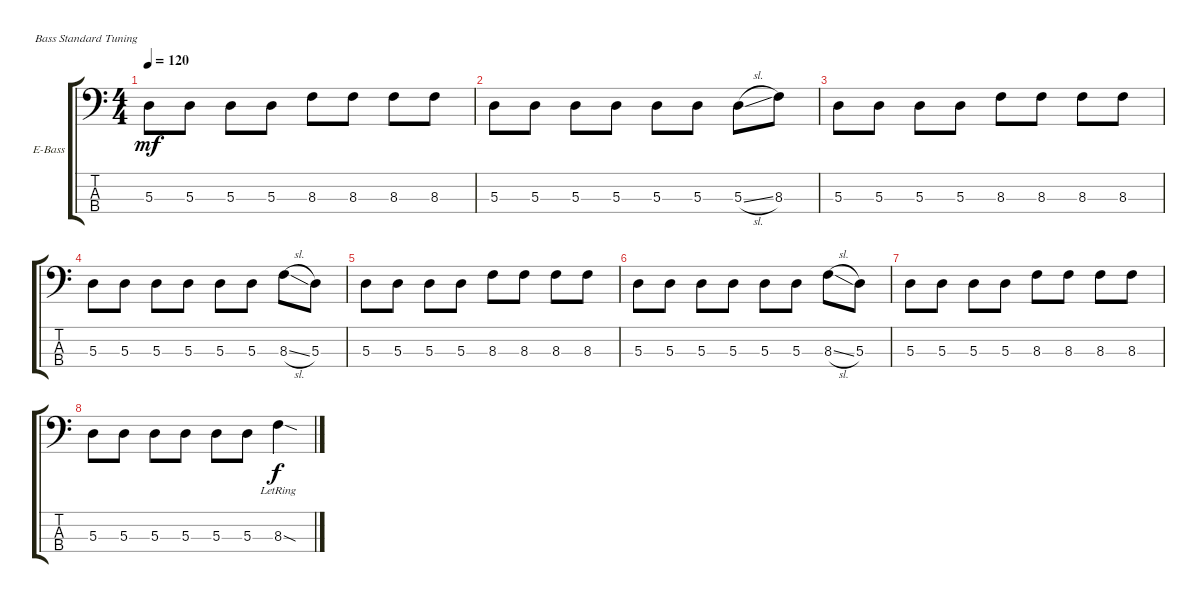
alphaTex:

\defaultSystemsLayout 4
\bracketExtendMode groupsimilarinstruments
\firstSystemTrackNameOrientation horizontal
\otherSystemsTrackNameOrientation horizontal
\track ("Stas Cihovskiy" "E-Bass") {instrument electricbassfinger}
\staff {score tabs}
\tuning (G2 D2 A1 E1)
\ts (4 4)
\tempo 120
\clef f4
\scale
0.333333
\ks c
5.3.8{dy mf} 5.3.8 5.3.8 5.3.8 8.3.8 8.3.8 8.3.8 8.3.8 |
\scale
0.333333 5.3.8 5.3.8 5.3.8 5.3.8 5.3.8 5.3.8 5.3{sl}.8 8.3.8 |
\scale
0.333333 5.3.8 5.3.8 5.3.8 5.3.8 8.3.8 8.3.8 8.3.8 8.3.8 |
\scale
0.333333 5.3.8 5.3.8 5.3.8 5.3.8 5.3.8 5.3.8 8.3{sl}.8 5.3.8 |
\scale
0.333333 5.3.8 5.3.8 5.3.8 5.3.8 8.3.8 8.3.8 8.3.8 8.3.8 |
\scale
0.333333 5.3.8 5.3.8 5.3.8 5.3.8 5.3.8 5.3.8 8.3{sl}.8 5.3.8 |
\scale
0.333333 5.3.8 5.3.8 5.3.8 5.3.8 8.3.8 8.3.8 8.3.8 8.3.8 |
5.3.8 5.3.8 5.3.8 5.3.8 5.3.8 5.3.8 8.3{sod lr}.4{dy f}
